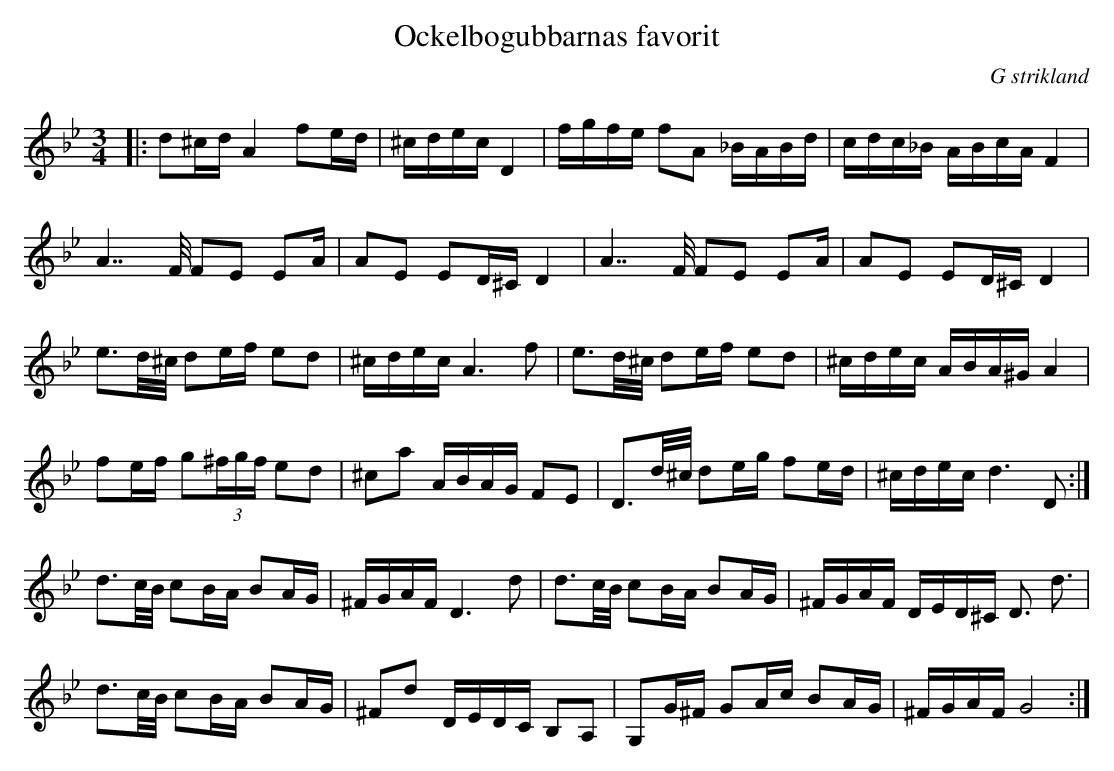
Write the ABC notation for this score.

X:1
T:Ockelbogubbarnas favorit
O:G strikland
M:3/4
L:1/16
K:Gm
|: d2^cdA4f2ed|^cdecD4|fgfe f2A2 _BABd|cdc_B ABcA F4|
A7F/ F2E2 E2A|A2E2 E2D^CD4|A7F/ F2E2 E2A|A2E2 E2D^C D4|
e3d/^c/ d2ef e2d2|^cdecA6f2|e3d/^c/ d2ef e2d2|^cdec ABA^GA4|
f2ef g2(3^fgf e2d2|^c2a2 ABAG F2E2|D3d/^c/ d2eg f2ed|^cdec d6D2:|
d3c/B/ c2BA B2AG|^FGAFD6d2|d3c/B/ c2BA B2AG|^FGAF DED^C D3 d3|
d3c/B/ c2BA B2AG|^F2d2 DEDC B,2A,2|G,2G^F G2Ac B2AG|^FGAFG8:|
